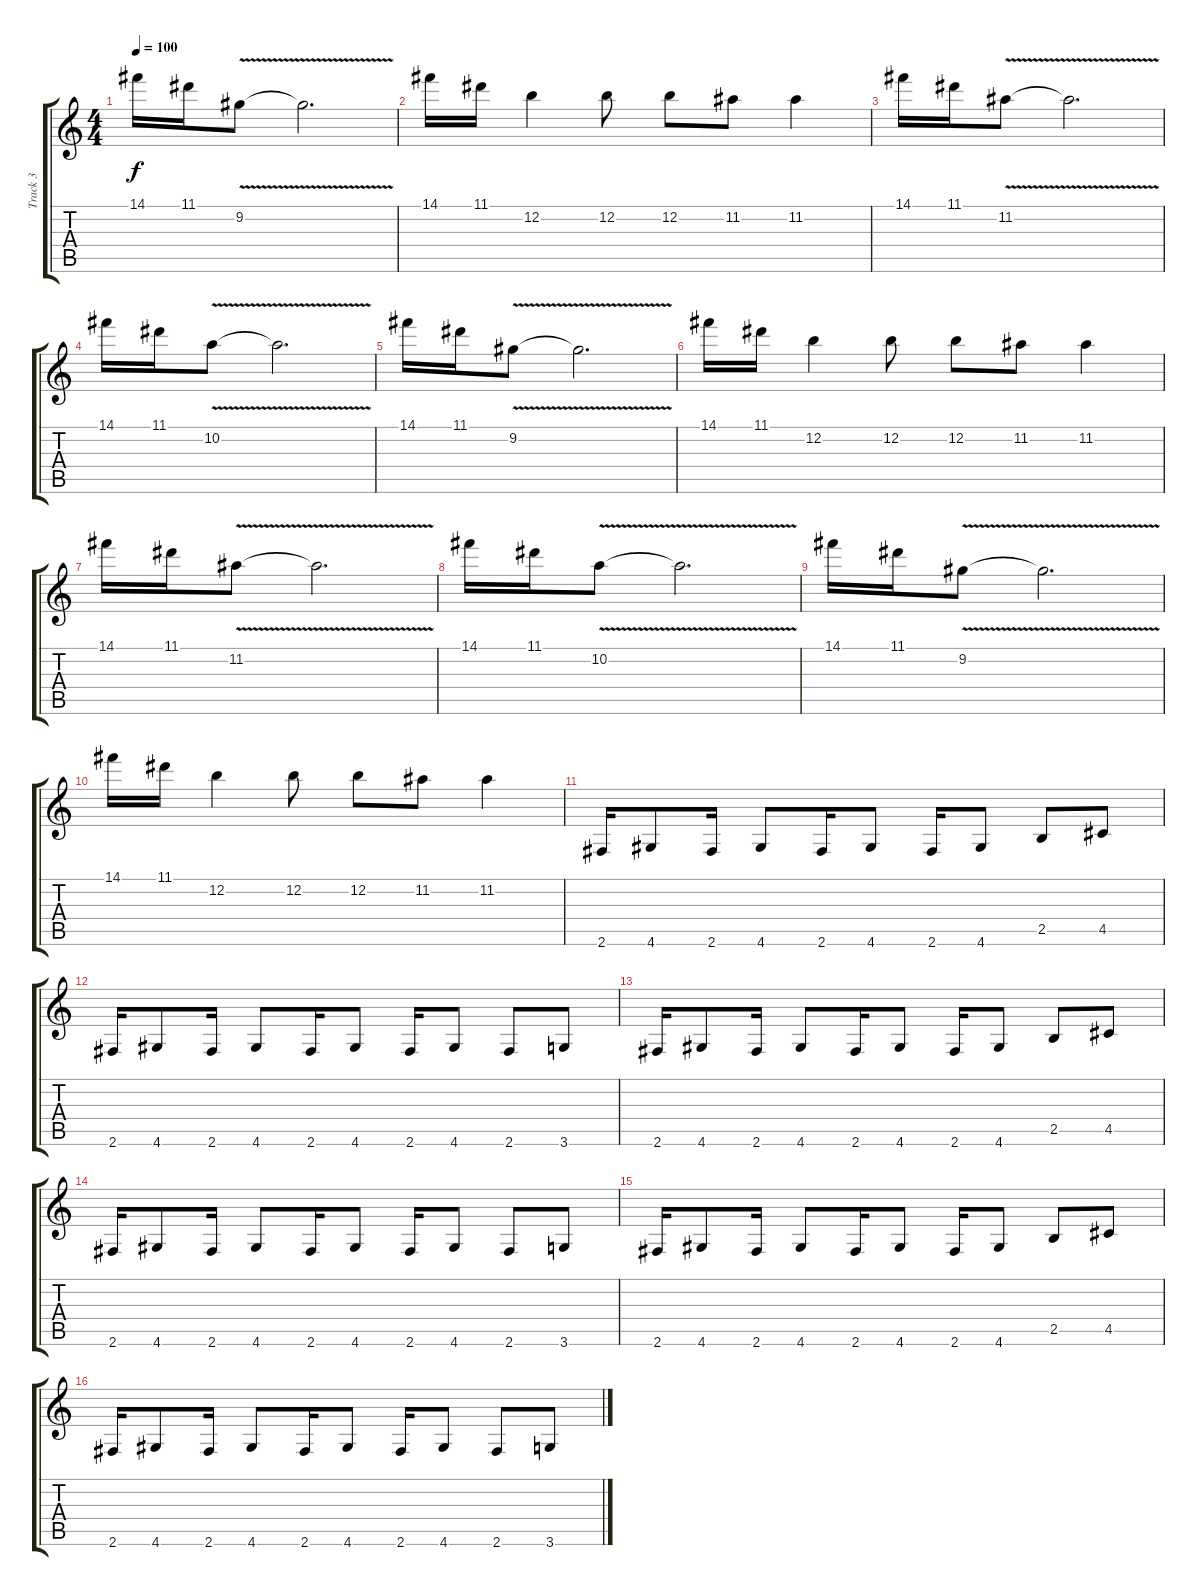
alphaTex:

\track ("Track 3" "Track 3") {instrument electricguitarjazz}
\staff {score tabs}
\tuning (E4 B3 G3 D3 A2 E2) {hide}
\ts (4 4)
\tempo 100
\clef g2
\ks c
14.1.16{dy f} 11.1.16 9.2{v}.8 9.2{t}.2{d} |
14.1.16 11.1.16 12.2.4 12.2.8 12.2.8 11.2.8 11.2.4 |
14.1.16 11.1.16 11.2{v}.8 11.2{t}.2{d} |
14.1.16 11.1.16 10.2{v}.8 10.2{t}.2{d} |
14.1.16 11.1.16 9.2{v}.8 9.2{t}.2{d} |
14.1.16 11.1.16 12.2.4 12.2.8 12.2.8 11.2.8 11.2.4 |
14.1.16 11.1.16 11.2{v}.8 11.2{t}.2{d} |
14.1.16 11.1.16 10.2{v}.8 10.2{t}.2{d} |
14.1.16 11.1.16 9.2{v}.8 9.2{t}.2{d} |
14.1.16 11.1.16 12.2.4 12.2.8 12.2.8 11.2.8 11.2.4 |
2.6.16{instrument distortionguitar} 4.6.8 2.6.16 4.6.8 2.6.16 4.6.8 2.6.16 4.6.8 2.5.8 4.5.8 |
2.6.16 4.6.8 2.6.16 4.6.8 2.6.16 4.6.8 2.6.16 4.6.8 2.6.8 3.6.8 |
2.6.16 4.6.8 2.6.16 4.6.8 2.6.16 4.6.8 2.6.16 4.6.8 2.5.8 4.5.8 |
2.6.16 4.6.8 2.6.16 4.6.8 2.6.16 4.6.8 2.6.16 4.6.8 2.6.8 3.6.8 |
2.6.16 4.6.8 2.6.16 4.6.8 2.6.16 4.6.8 2.6.16 4.6.8 2.5.8 4.5.8 |
2.6.16 4.6.8 2.6.16 4.6.8 2.6.16 4.6.8 2.6.16 4.6.8 2.6.8 3.6.8
